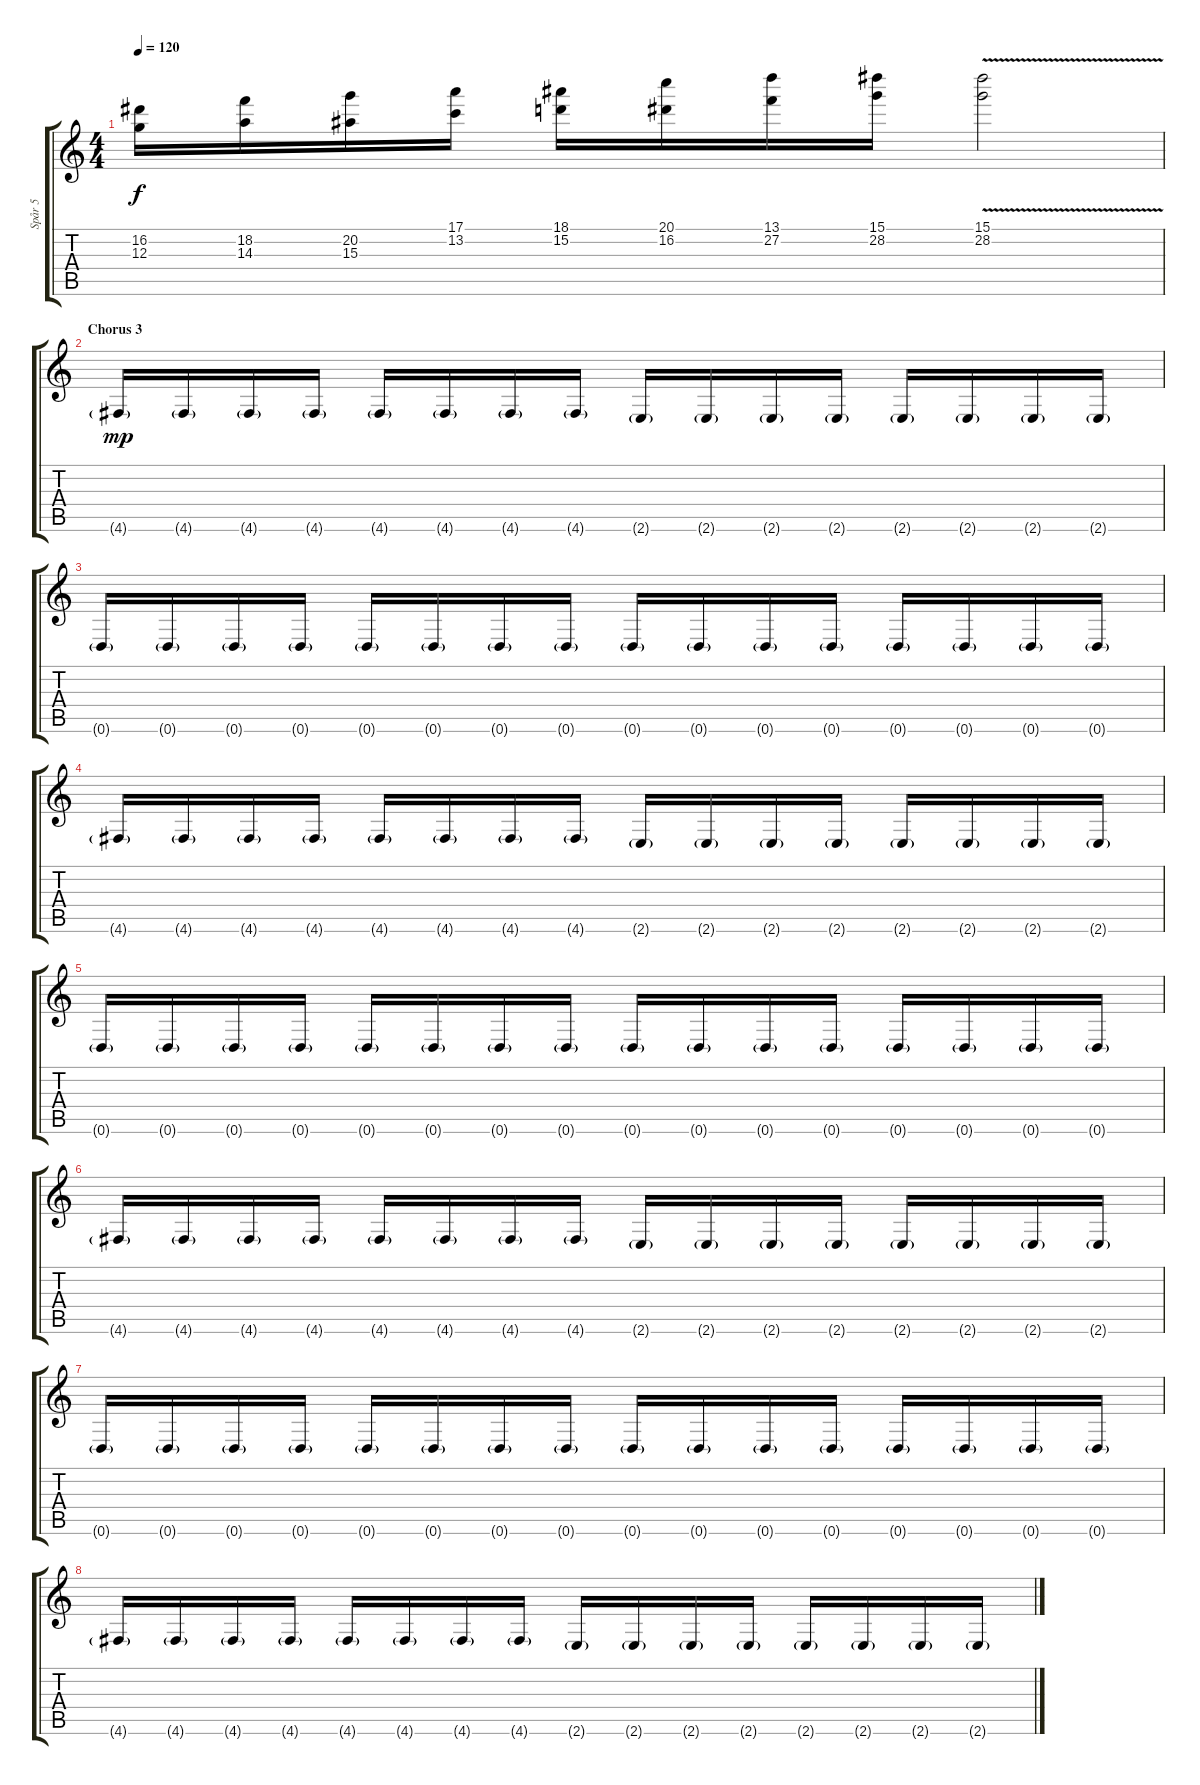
\track ("Spår 5" "Spår 5") {instrument distortionguitar}
\staff {score tabs}
\tuning (E4 B3 G3 D3 A2 D2) {hide}
\ts (4 4)
\tempo 120
\clef g2
\ks c
(16.2 12.3).16{dy f} (18.2 14.3).16 (20.2 15.3).16 (17.1 13.2).16 (18.1 15.2).16 (20.1 16.2).16 (13.1 27.2).16 (15.1 28.2).16 (15.1{v} 28.2{v}).2 |
\section ("" "Chorus 3")
4.6{g}.16{dy mp} 4.6{g}.16 4.6{g}.16 4.6{g}.16 4.6{g}.16 4.6{g}.16 4.6{g}.16 4.6{g}.16 2.6{g}.16 2.6{g}.16 2.6{g}.16 2.6{g}.16 2.6{g}.16 2.6{g}.16 2.6{g}.16 2.6{g}.16 |
0.6{g}.16 0.6{g}.16 0.6{g}.16 0.6{g}.16 0.6{g}.16 0.6{g}.16 0.6{g}.16 0.6{g}.16 0.6{g}.16 0.6{g}.16 0.6{g}.16 0.6{g}.16 0.6{g}.16 0.6{g}.16 0.6{g}.16 0.6{g}.16 |
4.6{g}.16 4.6{g}.16 4.6{g}.16 4.6{g}.16 4.6{g}.16 4.6{g}.16 4.6{g}.16 4.6{g}.16 2.6{g}.16 2.6{g}.16 2.6{g}.16 2.6{g}.16 2.6{g}.16 2.6{g}.16 2.6{g}.16 2.6{g}.16 |
0.6{g}.16 0.6{g}.16 0.6{g}.16 0.6{g}.16 0.6{g}.16 0.6{g}.16 0.6{g}.16 0.6{g}.16 0.6{g}.16 0.6{g}.16 0.6{g}.16 0.6{g}.16 0.6{g}.16 0.6{g}.16 0.6{g}.16 0.6{g}.16 |
4.6{g}.16 4.6{g}.16 4.6{g}.16 4.6{g}.16 4.6{g}.16 4.6{g}.16 4.6{g}.16 4.6{g}.16 2.6{g}.16 2.6{g}.16 2.6{g}.16 2.6{g}.16 2.6{g}.16 2.6{g}.16 2.6{g}.16 2.6{g}.16 |
0.6{g}.16 0.6{g}.16 0.6{g}.16 0.6{g}.16 0.6{g}.16 0.6{g}.16 0.6{g}.16 0.6{g}.16 0.6{g}.16 0.6{g}.16 0.6{g}.16 0.6{g}.16 0.6{g}.16 0.6{g}.16 0.6{g}.16 0.6{g}.16 |
4.6{g}.16 4.6{g}.16 4.6{g}.16 4.6{g}.16 4.6{g}.16 4.6{g}.16 4.6{g}.16 4.6{g}.16 2.6{g}.16 2.6{g}.16 2.6{g}.16 2.6{g}.16 2.6{g}.16 2.6{g}.16 2.6{g}.16 2.6{g}.16
